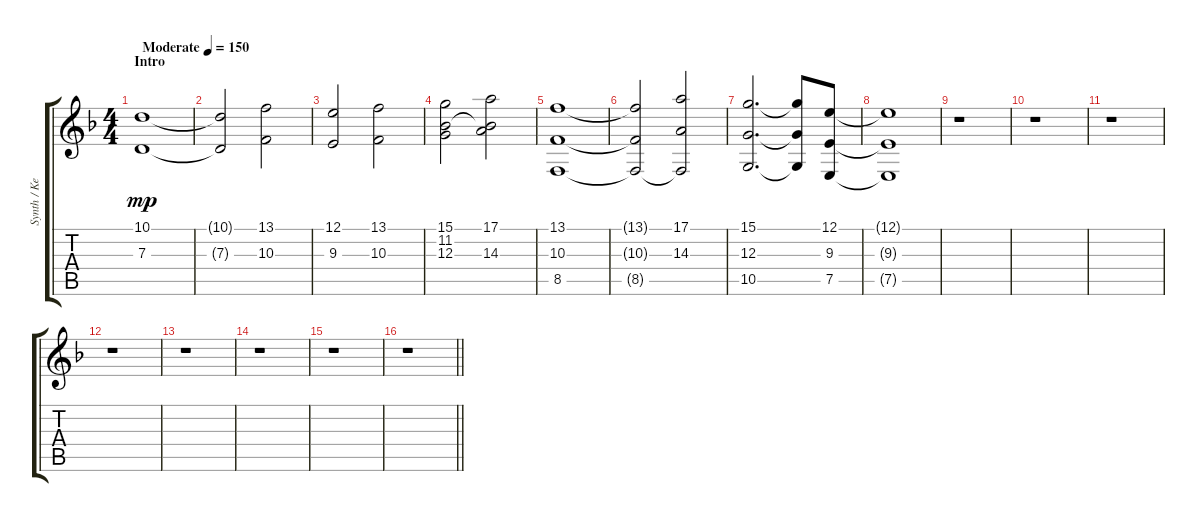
\track ("Synth / Keyboard" "Synth / Ke") {instrument synthstrings1}
\staff {score tabs}
\tuning (E4 B3 G3 D3 A2 D2) {hide}
\ts (4 4)
\section ("" "Intro")
\tempo (150 "Moderate")
\clef g2
\ks f
(10.1 7.3).1{dy mp instrument synthstrings1} |
(10.1{t} 7.3{t}).2 (13.1 10.3).2 |
(12.1 9.3).2 (13.1 10.3).2 |
(15.1 11.2 12.3).2 (17.1 11.2{t} 14.3).2 |
(13.1 10.3 8.5).1 |
(13.1{t} 10.3{t} 8.5{t}).2 (17.1 14.3 8.5{t}).2 |
(15.1 12.3 10.5).2{d} (15.1{t} 12.3{t} 10.5{t}).8 (12.1 9.3 7.5).8 |
(12.1{t} 9.3{t} 7.5{t}).1 |
r.1 |
r.1 |
r.1 |
r.1 |
r.1 |
r.1 |
r.1 |
\barLineRight lightlight
r.1
